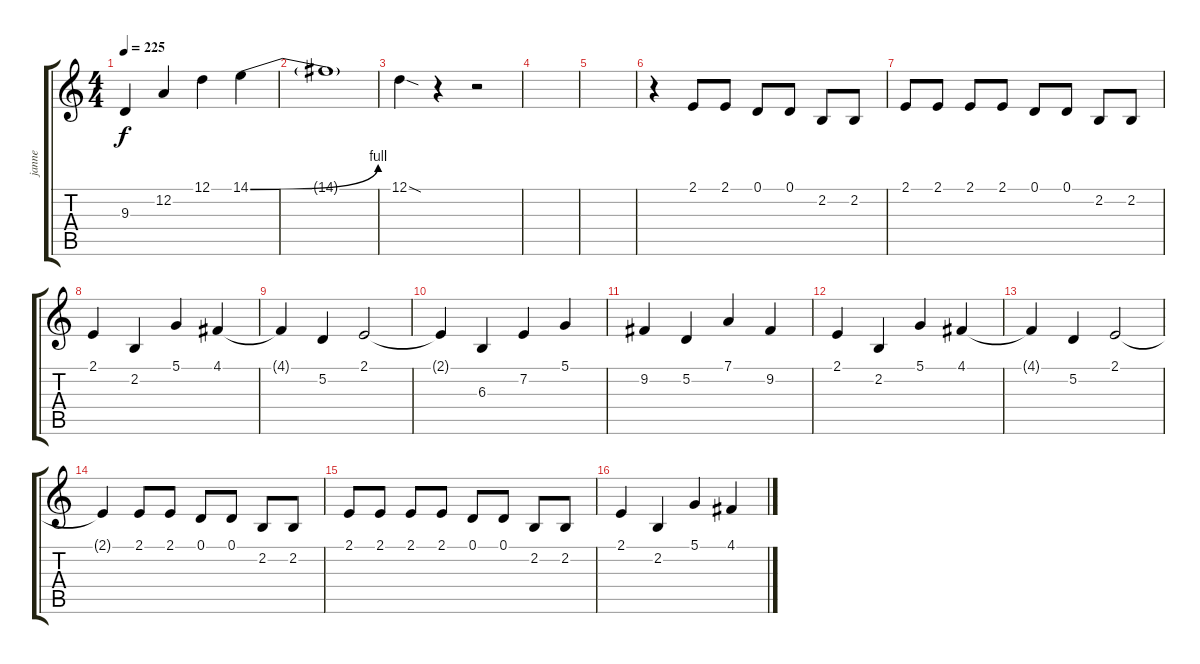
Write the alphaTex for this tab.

\track ("janne" "janne") {instrument pad1newage}
\staff {score tabs}
\tuning (D4 A3 F3 C3 G2 D2) {hide}
\ts (4 4)
\tempo 225
\clef g2
\ks c
9.3{t}.4{dy f} 12.2.4 12.1.4 14.1{be (bend 0 0 60 4)}.4 |
14.1{t}.1 |
12.1{sod}.4 r.4 r.2 |
|
|
r.4 2.1.8{instrument pad1newage} 2.1.8 0.1.8 0.1.8 2.2.8 2.2.8 |
2.1.8 2.1.8 2.1.8 2.1.8 0.1.8 0.1.8 2.2.8 2.2.8 |
2.1.4 2.2.4 5.1.4 4.1.4 |
4.1{t}.4 5.2.4 2.1.2 |
2.1{t}.4 6.3.4 7.2.4 5.1.4 |
9.2.4 5.2.4 7.1.4 9.2.4 |
2.1.4 2.2.4 5.1.4 4.1.4 |
4.1{t}.4 5.2.4 2.1.2 |
2.1{t}.4 2.1.8 2.1.8 0.1.8 0.1.8 2.2.8 2.2.8 |
2.1.8 2.1.8 2.1.8 2.1.8 0.1.8 0.1.8 2.2.8 2.2.8 |
2.1.4 2.2.4 5.1.4 4.1.4
